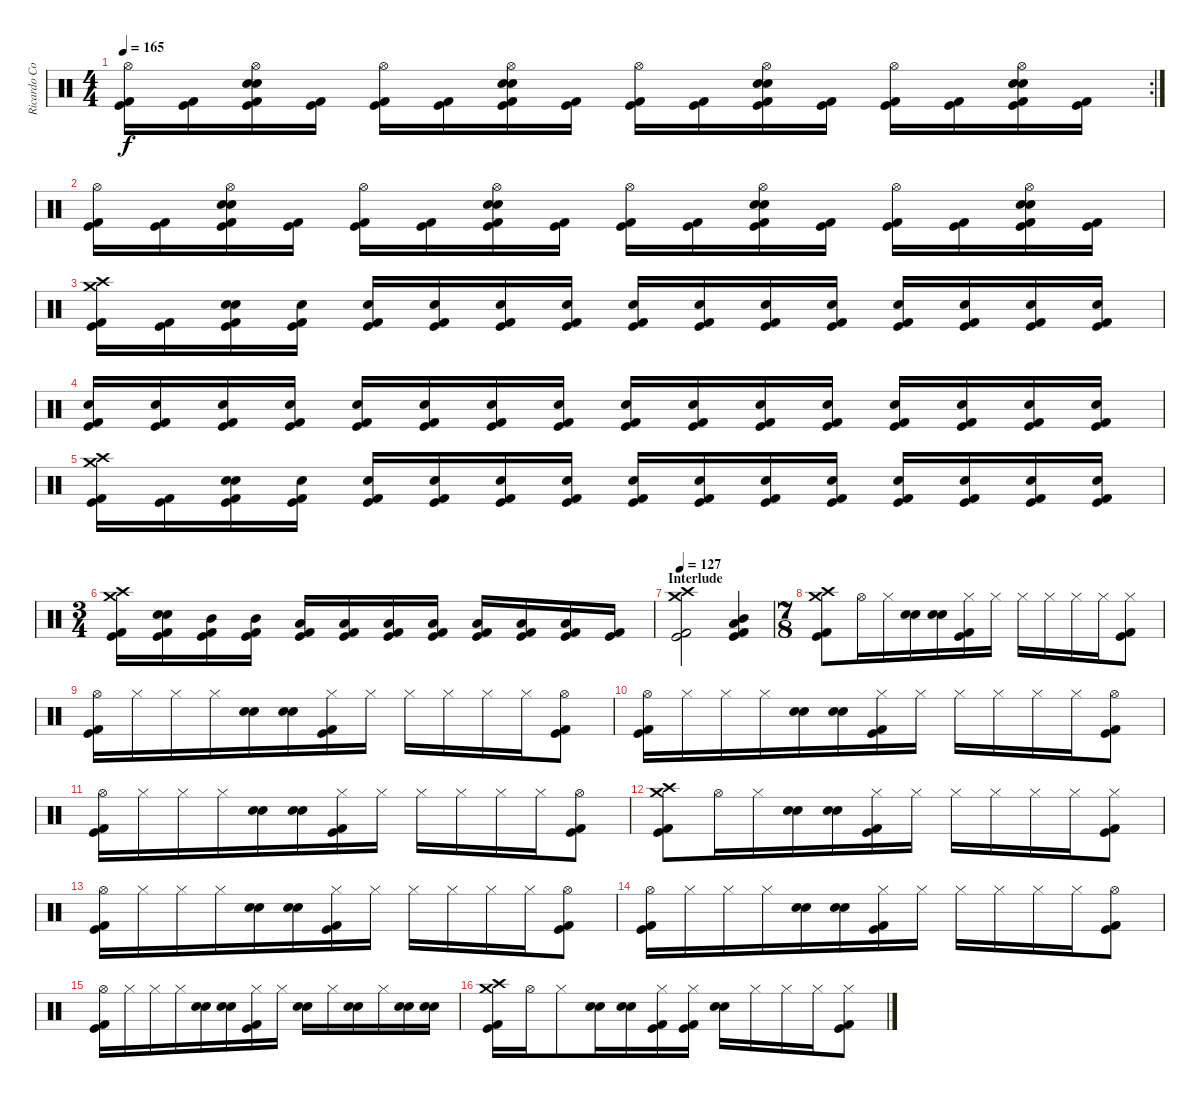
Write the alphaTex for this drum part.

\track ("Ricardo Confessori" "Ricardo Co") {instrument percussion}
\staff {score}
\articulation defaults
\rc 2
\ts (4 4)
\tempo 165
\clef neutral
\ks c
("Hi-Hat (open)" "Kick (hit) 2" "Kick (hit)").16{dy f} ("Kick (hit) 2" "Kick (hit)").16 ("Hi-Hat (open)" "Electric Snare (hit)" "Snare (hit) 2" "Kick (hit) 2" "Kick (hit)").16 ("Kick (hit) 2" "Kick (hit)").16 ("Hi-Hat (open)" "Kick (hit) 2" "Kick (hit)").16 ("Kick (hit) 2" "Kick (hit)").16 ("Hi-Hat (open)" "Electric Snare (hit)" "Snare (hit) 2" "Kick (hit) 2" "Kick (hit)").16 ("Kick (hit) 2" "Kick (hit)").16 ("Hi-Hat (open)" "Kick (hit) 2" "Kick (hit)").16 ("Kick (hit) 2" "Kick (hit)").16 ("Hi-Hat (open)" "Electric Snare (hit)" "Snare (hit) 2" "Kick (hit) 2" "Kick (hit)").16 ("Kick (hit) 2" "Kick (hit)").16 ("Hi-Hat (open)" "Kick (hit) 2" "Kick (hit)").16 ("Kick (hit) 2" "Kick (hit)").16 ("Hi-Hat (open)" "Electric Snare (hit)" "Snare (hit) 2" "Kick (hit) 2" "Kick (hit)").16 ("Kick (hit) 2" "Kick (hit)").16 |
("Hi-Hat (open)" "Kick (hit) 2" "Kick (hit)").16 ("Kick (hit) 2" "Kick (hit)").16 ("Hi-Hat (open)" "Electric Snare (hit)" "Snare (hit) 2" "Kick (hit) 2" "Kick (hit)").16 ("Kick (hit) 2" "Kick (hit)").16 ("Hi-Hat (open)" "Kick (hit) 2" "Kick (hit)").16 ("Kick (hit) 2" "Kick (hit)").16 ("Hi-Hat (open)" "Electric Snare (hit)" "Snare (hit) 2" "Kick (hit) 2" "Kick (hit)").16 ("Kick (hit) 2" "Kick (hit)").16 ("Hi-Hat (open)" "Kick (hit) 2" "Kick (hit)").16 ("Kick (hit) 2" "Kick (hit)").16 ("Hi-Hat (open)" "Electric Snare (hit)" "Snare (hit) 2" "Kick (hit) 2" "Kick (hit)").16 ("Kick (hit) 2" "Kick (hit)").16 ("Hi-Hat (open)" "Kick (hit) 2" "Kick (hit)").16 ("Kick (hit) 2" "Kick (hit)").16 ("Hi-Hat (open)" "Electric Snare (hit)" "Snare (hit) 2" "Kick (hit) 2" "Kick (hit)").16 ("Kick (hit) 2" "Kick (hit)").16 |
("Crash medium (hit)" "Crash high (hit)" "Kick (hit) 2" "Kick (hit)").16 ("Kick (hit) 2" "Kick (hit)").16 ("Electric Snare (hit)" "Snare (hit) 2" "Kick (hit) 2" "Kick (hit)").16 ("Electric Snare (hit)" "Kick (hit) 2" "Kick (hit)").16 ("Electric Snare (hit)" "Kick (hit) 2" "Kick (hit)").16 ("Electric Snare (hit)" "Kick (hit) 2" "Kick (hit)").16 ("Electric Snare (hit)" "Kick (hit) 2" "Kick (hit)").16 ("Electric Snare (hit)" "Kick (hit) 2" "Kick (hit)").16 ("Electric Snare (hit)" "Kick (hit) 2" "Kick (hit)").16 ("Electric Snare (hit)" "Kick (hit) 2" "Kick (hit)").16 ("Electric Snare (hit)" "Kick (hit) 2" "Kick (hit)").16 ("Electric Snare (hit)" "Kick (hit) 2" "Kick (hit)").16 ("Electric Snare (hit)" "Kick (hit) 2" "Kick (hit)").16 ("Electric Snare (hit)" "Kick (hit) 2" "Kick (hit)").16 ("Electric Snare (hit)" "Kick (hit) 2" "Kick (hit)").16 ("Electric Snare (hit)" "Kick (hit) 2" "Kick (hit)").16 |
("Electric Snare (hit)" "Kick (hit) 2" "Kick (hit)").16 ("Electric Snare (hit)" "Kick (hit) 2" "Kick (hit)").16 ("Electric Snare (hit)" "Kick (hit) 2" "Kick (hit)").16 ("Electric Snare (hit)" "Kick (hit) 2" "Kick (hit)").16 ("Electric Snare (hit)" "Kick (hit) 2" "Kick (hit)").16 ("Electric Snare (hit)" "Kick (hit) 2" "Kick (hit)").16 ("Electric Snare (hit)" "Kick (hit) 2" "Kick (hit)").16 ("Electric Snare (hit)" "Kick (hit) 2" "Kick (hit)").16 ("Electric Snare (hit)" "Kick (hit) 2" "Kick (hit)").16 ("Electric Snare (hit)" "Kick (hit) 2" "Kick (hit)").16 ("Electric Snare (hit)" "Kick (hit) 2" "Kick (hit)").16 ("Electric Snare (hit)" "Kick (hit) 2" "Kick (hit)").16 ("Electric Snare (hit)" "Kick (hit) 2" "Kick (hit)").16 ("Electric Snare (hit)" "Kick (hit) 2" "Kick (hit)").16 ("Electric Snare (hit)" "Kick (hit) 2" "Kick (hit)").16 ("Electric Snare (hit)" "Kick (hit) 2" "Kick (hit)").16 |
("Crash medium (hit)" "Crash high (hit)" "Kick (hit) 2" "Kick (hit)").16 ("Kick (hit) 2" "Kick (hit)").16 ("Electric Snare (hit)" "Snare (hit) 2" "Kick (hit) 2" "Kick (hit)").16 ("Electric Snare (hit)" "Kick (hit) 2" "Kick (hit)").16 ("Electric Snare (hit)" "Kick (hit) 2" "Kick (hit)").16 ("Electric Snare (hit)" "Kick (hit) 2" "Kick (hit)").16 ("Electric Snare (hit)" "Kick (hit) 2" "Kick (hit)").16 ("Electric Snare (hit)" "Kick (hit) 2" "Kick (hit)").16 ("Electric Snare (hit)" "Kick (hit) 2" "Kick (hit)").16 ("Electric Snare (hit)" "Kick (hit) 2" "Kick (hit)").16 ("Electric Snare (hit)" "Kick (hit) 2" "Kick (hit)").16 ("Electric Snare (hit)" "Kick (hit) 2" "Kick (hit)").16 ("Electric Snare (hit)" "Kick (hit) 2" "Kick (hit)").16 ("Electric Snare (hit)" "Kick (hit) 2" "Kick (hit)").16 ("Electric Snare (hit)" "Kick (hit) 2" "Kick (hit)").16 ("Electric Snare (hit)" "Kick (hit) 2" "Kick (hit)").16 |
\ts (3 4)
("Crash medium (hit)" "Crash high (hit)" "Kick (hit) 2" "Kick (hit)").16 ("Electric Snare (hit)" "Snare (hit) 2" "Kick (hit) 2" "Kick (hit)").16 ("Mid Tom (hit)" "Kick (hit) 2" "Kick (hit)").16 ("Mid Tom (hit)" "Kick (hit) 2" "Kick (hit)").16 ("Low Tom (hit)" "Kick (hit) 2" "Kick (hit)").16 ("Low Tom (hit)" "Kick (hit) 2" "Kick (hit)").16 ("Low Tom (hit)" "Kick (hit) 2" "Kick (hit)").16 ("Low Tom (hit)" "Kick (hit) 2" "Kick (hit)").16 ("Low Tom (hit)" "Kick (hit) 2" "Kick (hit)").16 ("Low Tom (hit)" "Kick (hit) 2" "Kick (hit)").16 ("Low Tom (hit)" "Kick (hit) 2" "Kick (hit)").16 ("Kick (hit) 2" "Kick (hit)").16 |
\section ("" "Interlude")
\tempo 127
("Crash medium (hit)" "Crash high (hit)" "Kick (hit) 2" "Kick (hit)").2 ("Mid Tom (hit)" "Low Tom (hit)" "Kick (hit) 2" "Kick (hit)").4 |
\ts (7 8)
("Crash high (hit)" "Crash medium (hit)" "Kick (hit) 2" "Kick (hit)").8 "Hi-Hat (open)".16 "Hi-Hat (closed)".16 ("Electric Snare (hit)" "Snare (hit) 2").16 ("Electric Snare (hit)" "Snare (hit) 2").16 ("Hi-Hat (closed)" "Kick (hit) 2" "Kick (hit)").16 "Hi-Hat (closed)".16 "Hi-Hat (closed)".16 "Hi-Hat (closed)".16 "Hi-Hat (closed)".16 "Hi-Hat (closed)".16 ("Hi-Hat (closed)" "Kick (hit) 2" "Kick (hit)").8 |
("Hi-Hat (open)" "Kick (hit) 2" "Kick (hit)").16 "Hi-Hat (closed)".16 "Hi-Hat (closed)".16 "Hi-Hat (closed)".16 ("Electric Snare (hit)" "Snare (hit) 2").16 ("Electric Snare (hit)" "Snare (hit) 2").16 ("Hi-Hat (closed)" "Kick (hit) 2" "Kick (hit)").16 "Hi-Hat (closed)".16 "Hi-Hat (closed)".16 "Hi-Hat (closed)".16 "Hi-Hat (closed)".16 "Hi-Hat (closed)".16 ("Hi-Hat (open)" "Kick (hit) 2" "Kick (hit)").8 |
("Hi-Hat (open)" "Kick (hit) 2" "Kick (hit)").16 "Hi-Hat (closed)".16 "Hi-Hat (closed)".16 "Hi-Hat (closed)".16 ("Electric Snare (hit)" "Snare (hit) 2").16 ("Electric Snare (hit)" "Snare (hit) 2").16 ("Hi-Hat (closed)" "Kick (hit) 2" "Kick (hit)").16 "Hi-Hat (closed)".16 "Hi-Hat (closed)".16 "Hi-Hat (closed)".16 "Hi-Hat (closed)".16 "Hi-Hat (closed)".16 ("Hi-Hat (open)" "Kick (hit) 2" "Kick (hit)").8 |
("Hi-Hat (open)" "Kick (hit) 2" "Kick (hit)").16 "Hi-Hat (closed)".16 "Hi-Hat (closed)".16 "Hi-Hat (closed)".16 ("Electric Snare (hit)" "Snare (hit) 2").16 ("Electric Snare (hit)" "Snare (hit) 2").16 ("Hi-Hat (closed)" "Kick (hit) 2" "Kick (hit)").16 "Hi-Hat (closed)".16 "Hi-Hat (closed)".16 "Hi-Hat (closed)".16 "Hi-Hat (closed)".16 "Hi-Hat (closed)".16 ("Hi-Hat (open)" "Kick (hit) 2" "Kick (hit)").8 |
("Crash high (hit)" "Crash medium (hit)" "Kick (hit) 2" "Kick (hit)").8 "Hi-Hat (open)".16 "Hi-Hat (closed)".16 ("Electric Snare (hit)" "Snare (hit) 2").16 ("Electric Snare (hit)" "Snare (hit) 2").16 ("Hi-Hat (closed)" "Kick (hit) 2" "Kick (hit)").16 "Hi-Hat (closed)".16 "Hi-Hat (closed)".16 "Hi-Hat (closed)".16 "Hi-Hat (closed)".16 "Hi-Hat (closed)".16 ("Hi-Hat (closed)" "Kick (hit) 2" "Kick (hit)").8 |
("Hi-Hat (open)" "Kick (hit) 2" "Kick (hit)").16 "Hi-Hat (closed)".16 "Hi-Hat (closed)".16 "Hi-Hat (closed)".16 ("Electric Snare (hit)" "Snare (hit) 2").16 ("Electric Snare (hit)" "Snare (hit) 2").16 ("Hi-Hat (closed)" "Kick (hit) 2" "Kick (hit)").16 "Hi-Hat (closed)".16 "Hi-Hat (closed)".16 "Hi-Hat (closed)".16 "Hi-Hat (closed)".16 "Hi-Hat (closed)".16 ("Hi-Hat (open)" "Kick (hit) 2" "Kick (hit)").8 |
("Hi-Hat (open)" "Kick (hit) 2" "Kick (hit)").16 "Hi-Hat (closed)".16 "Hi-Hat (closed)".16 "Hi-Hat (closed)".16 ("Electric Snare (hit)" "Snare (hit) 2").16 ("Electric Snare (hit)" "Snare (hit) 2").16 ("Hi-Hat (closed)" "Kick (hit) 2" "Kick (hit)").16 "Hi-Hat (closed)".16 "Hi-Hat (closed)".16 "Hi-Hat (closed)".16 "Hi-Hat (closed)".16 "Hi-Hat (closed)".16 ("Hi-Hat (open)" "Kick (hit) 2" "Kick (hit)").8 |
("Hi-Hat (open)" "Kick (hit) 2" "Kick (hit)").16 "Hi-Hat (closed)".16 "Hi-Hat (closed)".16 "Hi-Hat (closed)".16 ("Electric Snare (hit)" "Snare (hit) 2").16 ("Electric Snare (hit)" "Snare (hit) 2").16 ("Hi-Hat (closed)" "Kick (hit) 2" "Kick (hit)").16 "Hi-Hat (closed)".16 ("Electric Snare (hit)" "Snare (hit) 2").16 "Hi-Hat (closed)".16 ("Electric Snare (hit)" "Snare (hit) 2").16 "Hi-Hat (closed)".16 ("Electric Snare (hit)" "Snare (hit) 2").16 ("Electric Snare (hit)" "Snare (hit) 2").16 |
("Crash high (hit)" "Crash medium (hit)" "Kick (hit) 2" "Kick (hit)").16 "Hi-Hat (open)".16 "Hi-Hat (closed)".8 ("Electric Snare (hit)" "Snare (hit) 2").16 ("Electric Snare (hit)" "Snare (hit) 2").16 ("Hi-Hat (closed)" "Kick (hit) 2" "Kick (hit)").16 ("Hi-Hat (closed)" "Kick (hit) 2" "Kick (hit)").16 ("Electric Snare (hit)" "Snare (hit) 2").16 "Hi-Hat (closed)".16 "Hi-Hat (closed)".16 "Hi-Hat (closed)".16 ("Hi-Hat (closed)" "Kick (hit) 2" "Kick (hit)").8
